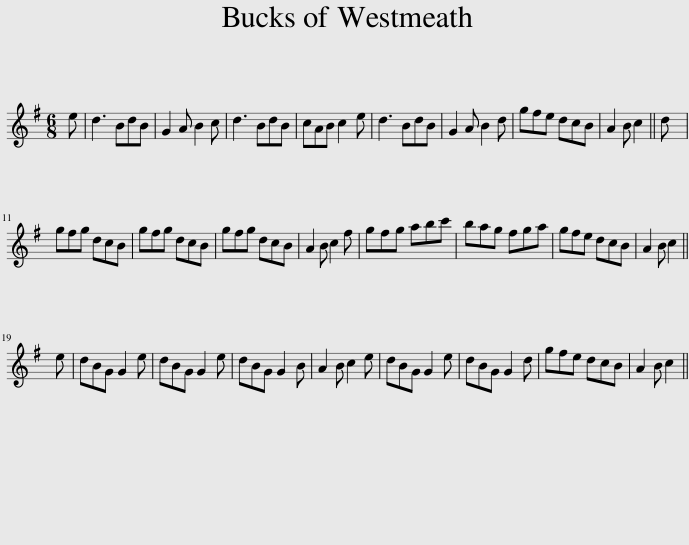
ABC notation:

X:1
L:1/8
M:6/8
I:linebreak $
K:G
V:1 treble
V:1
 e | d3 BdB | G2 A B2 c | d3 BdB | cAB c2 e | %5
 d3 BdB | G2 A B2 d | gfe dcB | A2 B c2 || d |$ %10
 gfg dcB | gfg dcB | gfg dcB | A2 B c2 f | gfg abc' | %15
 bag fga | gfe dcB | A2 B c2 ||$ e | dBG G2 e | %20
 dBG G2 e | dBG G2 B | A2 B c2 e | dBG G2 e | dBG G2 d | %25
 gfe dcB | A2 B c2 || %27
